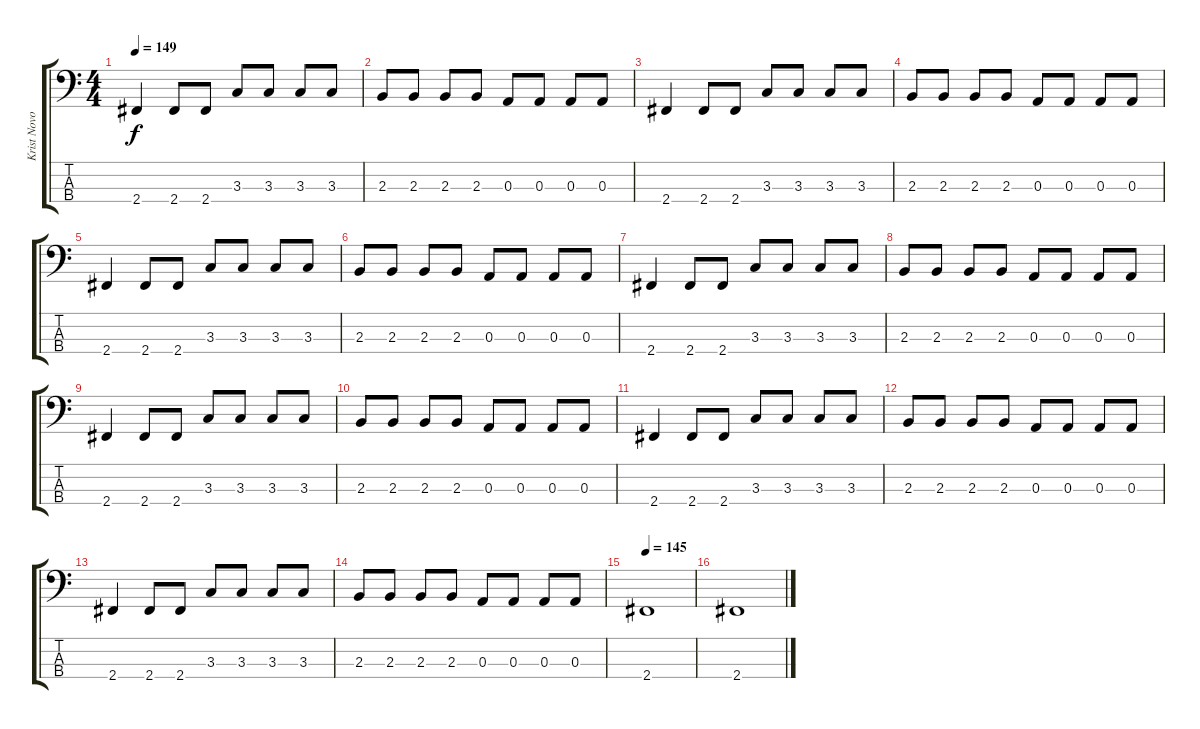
\track ("Krist Novoselic" "Krist Novo") {instrument electricbasspick}
\staff {score tabs}
\tuning (G2 D2 A1 E1) {hide}
\ts (4 4)
\tempo 149
\clef f4
\ks c
2.4.4{dy f} 2.4.8 2.4.8 3.3.8 3.3.8 3.3.8 3.3.8 |
2.3.8 2.3.8 2.3.8 2.3.8 0.3.8 0.3.8 0.3.8 0.3.8 |
2.4.4 2.4.8 2.4.8 3.3.8 3.3.8 3.3.8 3.3.8 |
2.3.8 2.3.8 2.3.8 2.3.8 0.3.8 0.3.8 0.3.8 0.3.8 |
2.4.4 2.4.8 2.4.8 3.3.8 3.3.8 3.3.8 3.3.8 |
2.3.8 2.3.8 2.3.8 2.3.8 0.3.8 0.3.8 0.3.8 0.3.8 |
2.4.4 2.4.8 2.4.8 3.3.8 3.3.8 3.3.8 3.3.8 |
2.3.8 2.3.8 2.3.8 2.3.8 0.3.8 0.3.8 0.3.8 0.3.8 |
2.4.4 2.4.8 2.4.8 3.3.8 3.3.8 3.3.8 3.3.8 |
2.3.8 2.3.8 2.3.8 2.3.8 0.3.8 0.3.8 0.3.8 0.3.8 |
2.4.4 2.4.8 2.4.8 3.3.8 3.3.8 3.3.8 3.3.8 |
2.3.8 2.3.8 2.3.8 2.3.8 0.3.8 0.3.8 0.3.8 0.3.8 |
2.4.4 2.4.8 2.4.8 3.3.8 3.3.8 3.3.8 3.3.8 |
2.3.8 2.3.8 2.3.8 2.3.8 0.3.8 0.3.8 0.3.8 0.3.8 |
\tempo 145
2.4.1 |
2.4.1
